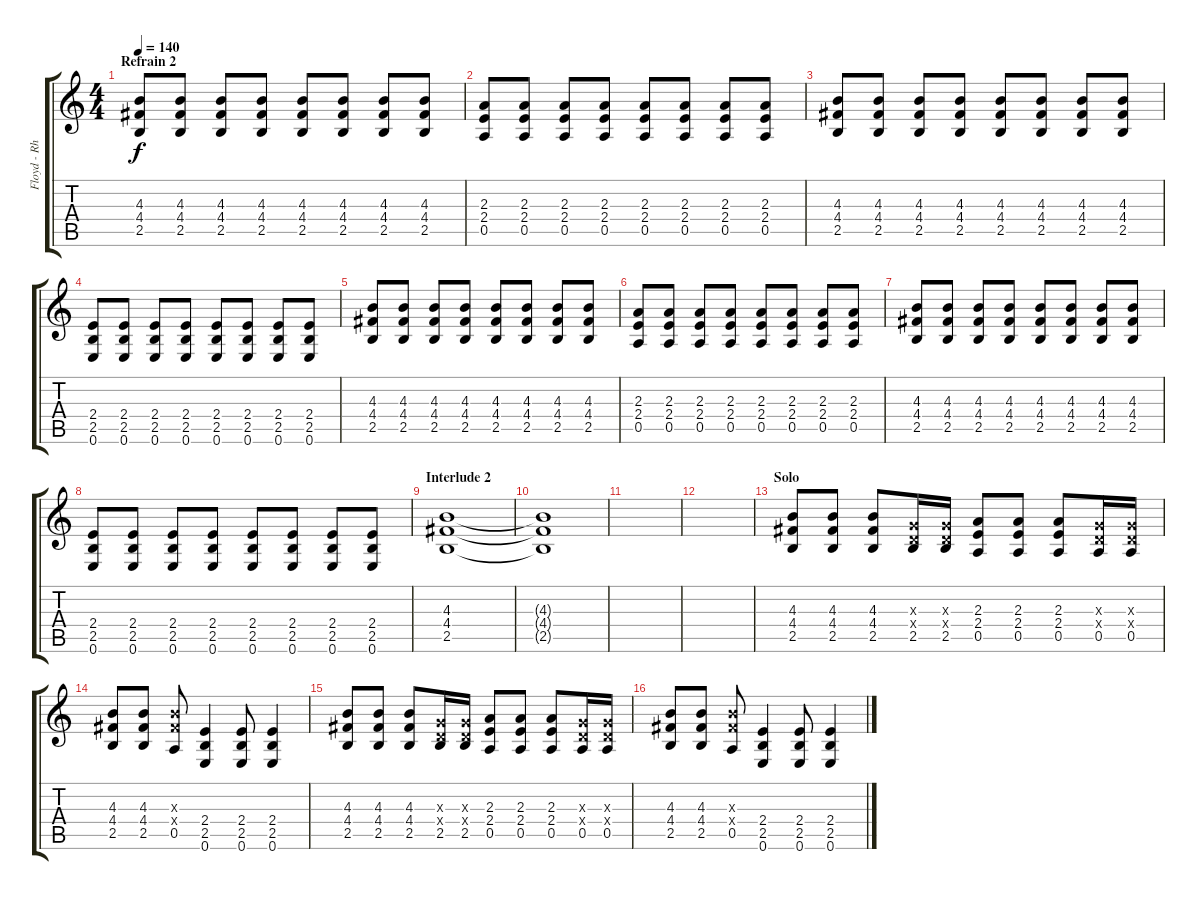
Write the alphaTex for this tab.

\track ("Floyd - Rhythm Guitar 2" "Floyd - Rh") {instrument distortionguitar}
\staff {score tabs}
\tuning (E4 B3 G3 D3 A2 E2) {hide}
\ts (4 4)
\section ("" "Refrain 2")
\tempo 140
\clef g2
\ks c
(4.3 4.4 2.5).8{dy f} (4.3 4.4 2.5).8 (4.3 4.4 2.5).8 (4.3 4.4 2.5).8 (4.3 4.4 2.5).8 (4.3 4.4 2.5).8 (4.3 4.4 2.5).8 (4.3 4.4 2.5).8 |
(2.3 2.4 0.5).8 (2.3 2.4 0.5).8 (2.3 2.4 0.5).8 (2.3 2.4 0.5).8 (2.3 2.4 0.5).8 (2.3 2.4 0.5).8 (2.3 2.4 0.5).8 (2.3 2.4 0.5).8 |
(4.3 4.4 2.5).8 (4.3 4.4 2.5).8 (4.3 4.4 2.5).8 (4.3 4.4 2.5).8 (4.3 4.4 2.5).8 (4.3 4.4 2.5).8 (4.3 4.4 2.5).8 (4.3 4.4 2.5).8 |
(2.4 2.5 0.6).8 (2.4 2.5 0.6).8 (2.4 2.5 0.6).8 (2.4 2.5 0.6).8 (2.4 2.5 0.6).8 (2.4 2.5 0.6).8 (2.4 2.5 0.6).8 (2.4 2.5 0.6).8 |
(4.3 4.4 2.5).8 (4.3 4.4 2.5).8 (4.3 4.4 2.5).8 (4.3 4.4 2.5).8 (4.3 4.4 2.5).8 (4.3 4.4 2.5).8 (4.3 4.4 2.5).8 (4.3 4.4 2.5).8 |
(2.3 2.4 0.5).8 (2.3 2.4 0.5).8 (2.3 2.4 0.5).8 (2.3 2.4 0.5).8 (2.3 2.4 0.5).8 (2.3 2.4 0.5).8 (2.3 2.4 0.5).8 (2.3 2.4 0.5).8 |
(4.3 4.4 2.5).8 (4.3 4.4 2.5).8 (4.3 4.4 2.5).8 (4.3 4.4 2.5).8 (4.3 4.4 2.5).8 (4.3 4.4 2.5).8 (4.3 4.4 2.5).8 (4.3 4.4 2.5).8 |
(2.4 2.5 0.6).8 (2.4 2.5 0.6).8 (2.4 2.5 0.6).8 (2.4 2.5 0.6).8 (2.4 2.5 0.6).8 (2.4 2.5 0.6).8 (2.4 2.5 0.6).8 (2.4 2.5 0.6).8 |
\section ("" "Interlude 2")
(4.3 4.4 2.5).1 |
(4.3{t} 4.4{t} 2.5{t}).1 |
|
|
\section ("" "Solo")
(4.3 4.4 2.5).8 (4.3 4.4 2.5).8 (4.3 4.4 2.5).8 (0.3{x} 0.4{x} 2.5).16 (0.3{x} 0.4{x} 2.5).16 (2.3 2.4 0.5).8 (2.3 2.4 0.5).8 (2.3 2.4 0.5).8 (0.3{x} 0.4{x} 0.5).16 (0.3{x} 0.4{x} 0.5).16 |
(4.3 4.4 2.5).8 (4.3 4.4 2.5).8 (4.3{x} 4.4{x} 0.5).8 (2.4 2.5 0.6).4 (2.4 2.5 0.6).8 (2.4 2.5 0.6).4 |
(4.3 4.4 2.5).8 (4.3 4.4 2.5).8 (4.3 4.4 2.5).8 (0.3{x} 0.4{x} 2.5).16 (0.3{x} 0.4{x} 2.5).16 (2.3 2.4 0.5).8 (2.3 2.4 0.5).8 (2.3 2.4 0.5).8 (0.3{x} 0.4{x} 0.5).16 (0.3{x} 0.4{x} 0.5).16 |
(4.3 4.4 2.5).8 (4.3 4.4 2.5).8 (4.3{x} 4.4{x} 0.5).8 (2.4 2.5 0.6).4 (2.4 2.5 0.6).8 (2.4 2.5 0.6).4
